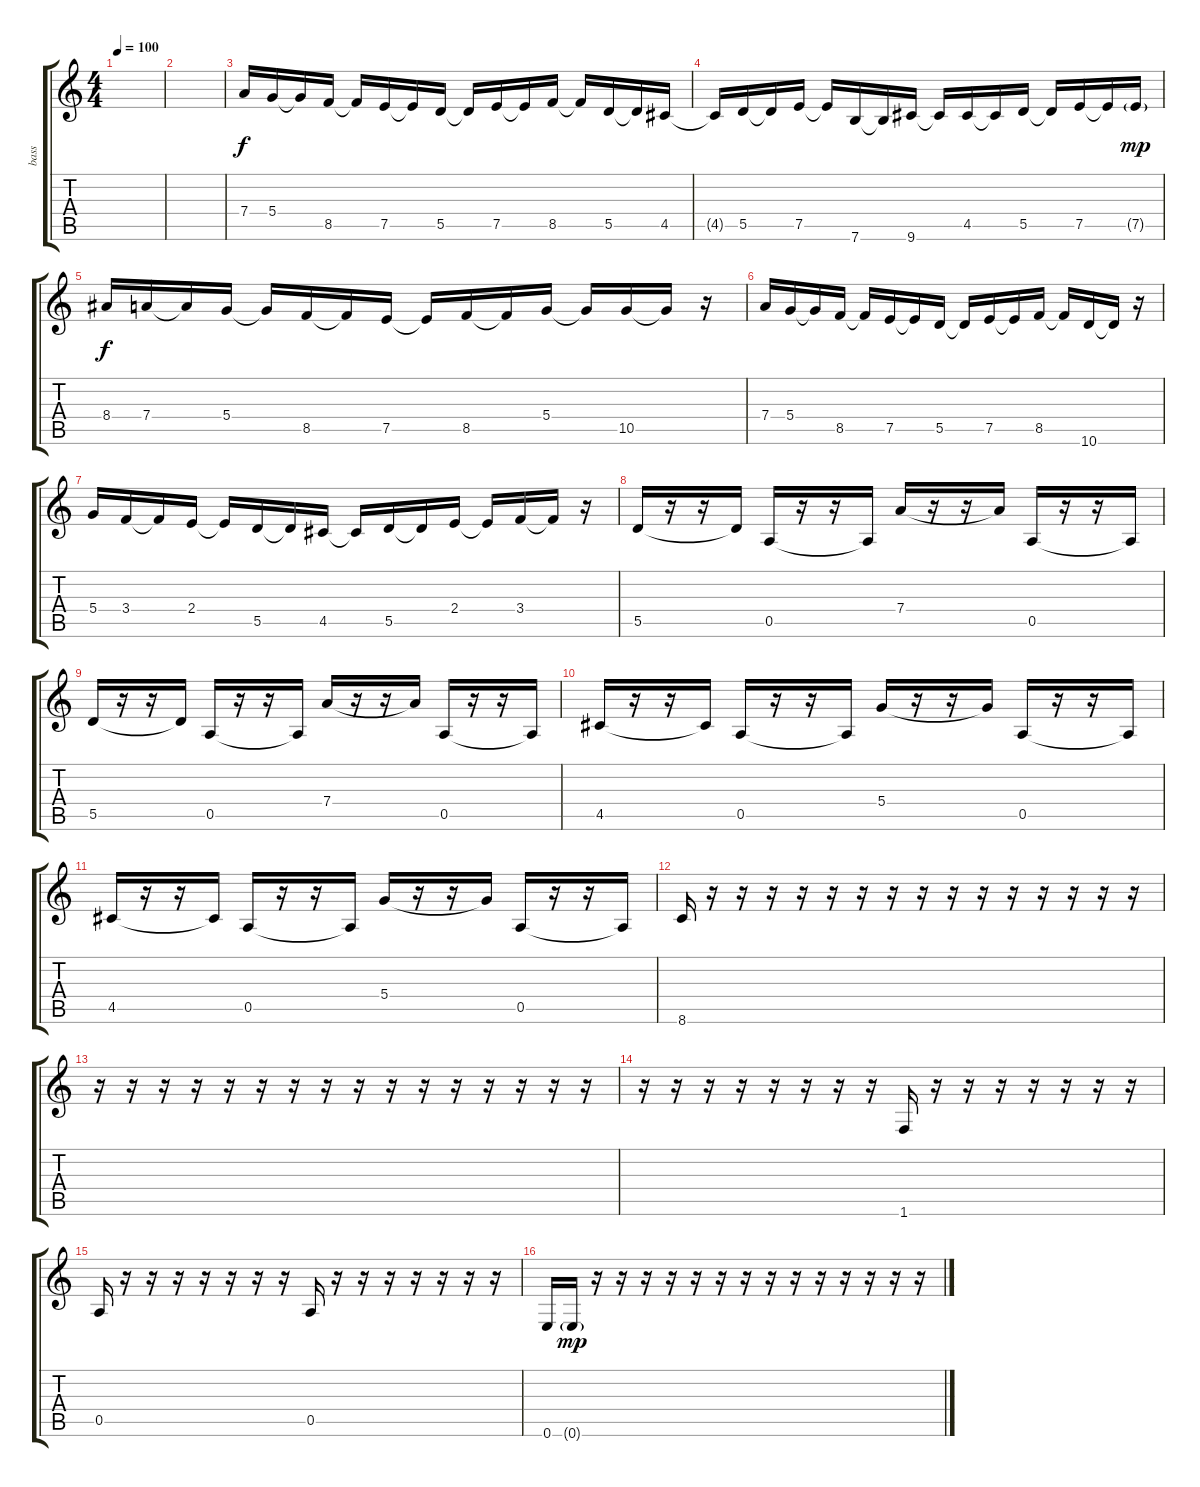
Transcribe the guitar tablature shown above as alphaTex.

\track ("bass" "bass") {instrument electricbassfinger}
\staff {score tabs}
\tuning (E4 B3 G3 D3 A2 E2) {hide}
\ts (4 4)
\tempo 100
\clef g2
\ks c
|
|
7.4.16 5.4.16 5.4{t}.16 8.5.16 8.5{t}.16 7.5.16 7.5{t}.16 5.5.16 5.5{t}.16 7.5.16 7.5{t}.16 8.5.16 8.5{t}.16 5.5.16 5.5{t}.16 4.5.16 |
4.5{t}.16 5.5.16 5.5{t}.16 7.5.16 7.5{t}.16 7.6.16 7.6{t}.16 9.6.16 9.6{t}.16 4.5.16 4.5{t}.16 5.5.16 5.5{t}.16 7.5.16 7.5{t}.16 7.5{g}.16{dy mp} |
8.4.16{dy f} 7.4.16 7.4{t}.16 5.4.16 5.4{t}.16 8.5.16 8.5{t}.16 7.5.16 7.5{t}.16 8.5.16 8.5{t}.16 5.4.16 5.4{t}.16 10.5.16 10.5{t}.16 r.16 |
7.4.16 5.4.16 5.4{t}.16 8.5.16 8.5{t}.16 7.5.16 7.5{t}.16 5.5.16 5.5{t}.16 7.5.16 7.5{t}.16 8.5.16 8.5{t}.16 10.6.16 10.6{t}.16 r.16 |
5.4.16 3.4.16 3.4{t}.16 2.4.16 2.4{t}.16 5.5.16 5.5{t}.16 4.5.16 4.5{t}.16 5.5.16 5.5{t}.16 2.4.16 2.4{t}.16 3.4.16 3.4{t}.16 r.16 |
5.5.16 r.16 r.16 5.5{t}.16 0.5.16 r.16 r.16 0.5{t}.16 7.4.16 r.16 r.16 7.4{t}.16 0.5.16 r.16 r.16 0.5{t}.16 |
5.5.16 r.16 r.16 5.5{t}.16 0.5.16 r.16 r.16 0.5{t}.16 7.4.16 r.16 r.16 7.4{t}.16 0.5.16 r.16 r.16 0.5{t}.16 |
4.5.16 r.16 r.16 4.5{t}.16 0.5.16 r.16 r.16 0.5{t}.16 5.4.16 r.16 r.16 5.4{t}.16 0.5.16 r.16 r.16 0.5{t}.16 |
4.5.16 r.16 r.16 4.5{t}.16 0.5.16 r.16 r.16 0.5{t}.16 5.4.16 r.16 r.16 5.4{t}.16 0.5.16 r.16 r.16 0.5{t}.16 |
8.6.16 r.16 r.16 r.16 r.16 r.16 r.16 r.16 r.16 r.16 r.16 r.16 r.16 r.16 r.16 r.16 |
r.16 r.16 r.16 r.16 r.16 r.16 r.16 r.16 r.16 r.16 r.16 r.16 r.16 r.16 r.16 r.16 |
r.16 r.16 r.16 r.16 r.16 r.16 r.16 r.16 1.6.16 r.16 r.16 r.16 r.16 r.16 r.16 r.16 |
0.5.16 r.16 r.16 r.16 r.16 r.16 r.16 r.16 0.5.16 r.16 r.16 r.16 r.16 r.16 r.16 r.16 |
0.6.16 0.6{g}.16{dy mp} r.16 r.16 r.16 r.16 r.16 r.16 r.16 r.16 r.16 r.16 r.16 r.16 r.16 r.16
